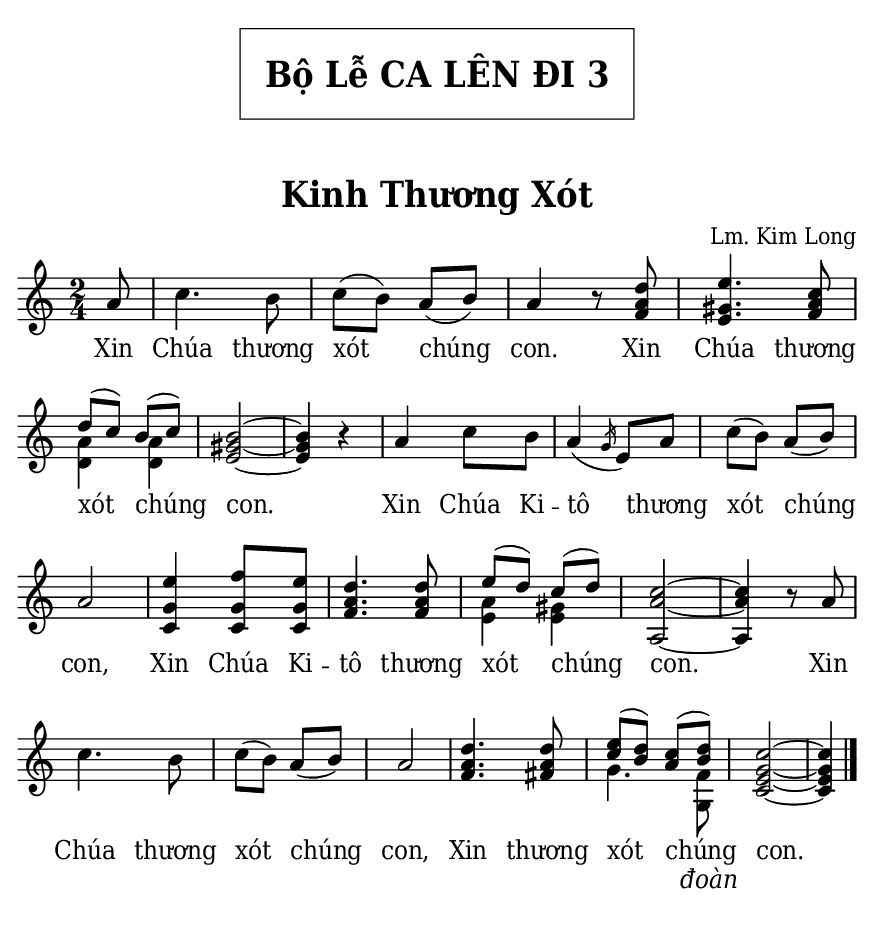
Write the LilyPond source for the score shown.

% Cài đặt chung\
\version "2.22.1"
\include "english.ly"

\header {
  title = \markup \fill-line {
    \center-column {
      \box \pad-markup #2 "Bộ Lễ CA LÊN ĐI 3"
      \null \null
    }
  }
  subtitle = \markup { \fontsize #3 \bold "Kinh Thương Xót" }
  composer = "Lm. Kim Long"
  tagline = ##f
}

% Nhạc phiên khúc
nhacPhienKhucSop = \relative c'' {
  \partial 8 a8 |
  c4. b8 |
  c (b) a (b) |
  a4 r8 <d a f> |
  <e gs, e>4. <c a f>8 |
  <<
    {
      \voiceOne
      d8 (c) b (c)
    }
    \new Voice = "splitpart" {
      \voiceTwo
      <a d,>4 <a d,>
    }
  >>
  \oneVoice
  <b gs e>2 ~ |
  <b gs e>4 r |
  a c8 b |
  a4 (\slashedGrace { g16 } e8)
  \once \override NoteColumn.X-offset = 1.5 <> a |
  c (b) a (b) |
  a2 |
  <e' g, c,>4 <f g, c,>8 <e g, c,> |
  <d a f>4. <d a f>8 |
  <<
    {
      \voiceOne
      e8 (d) c (d)
    }
    \new Voice = "splitpart" {
      \voiceTwo
      <a e>4 <gs e>
    }
  >>
  \oneVoice
  <c a a,>2 ~ |
  <c a a,>4 r8 a |
  c4. b8 |
  c (b) a (b) |
  a2 |
  <d a f>4. <d a fs>8 |
  <<
    {
      \voiceOne
      <e c>8 (<d b>) <c a> (<d b>)
    }
    \new Voice = "splitpart" {
      \voiceTwo
      g,4. <f g,>8
    }
  >>
  \oneVoice
  <c' g e c>2 ~ |
  <c g e c>4 \bar "|."
}

% Lời phiên khúc
loiPhienKhucSop = \lyrics {
  Xin Chúa thương xót chúng con.
  Xin Chúa thương xót chúng con.
  Xin Chúa Ki -- tô thương xót chúng con,
  Xin Chúa Ki -- tô thương xót chúng con.
  Xin Chúa thương xót chúng con,
  Xin thương xót
  <<
    { chúng }
    \new Lyrics {
	    \set associatedVoice = "beBas"
	    \override Lyrics.LyricText.font-shape = #'italic
	    \once \override LyricText.self-alignment-X = #LEFT
	    \tweak extra-offset #'(1.5 . 0) đoàn
	  }
  >>
  con.
}

% Dàn trang
\paper {
  #(set-paper-size "a5")
  top-margin = 3\mm
  bottom-margin = 3\mm
  left-margin = 3\mm
  right-margin = 3\mm
  indent = #0
  #(define fonts
	 (make-pango-font-tree "Deja Vu Serif Condensed"
	 		       "Deja Vu Serif Condensed"
			       "Deja Vu Serif Condensed"
			       (/ 20 20)))
  system-system-spacing = #'((basic-distance . 0.1) (padding . 3))
}

TongNhip = {
  \key c \major \time 2/4
  \set Timing.beamExceptions = #'()
  \set Timing.baseMoment = #(ly:make-moment 1/4)
}

\score {
  \new ChoirStaff <<
    \new Staff <<
      \new Voice = "beSop" {
        \clef treble \TongNhip \nhacPhienKhucSop
      }
      \new Lyrics \lyricsto beSop \loiPhienKhucSop
    >>
  >>
  \layout {
    \override Lyrics.LyricSpace.minimum-distance = #1.8
    \override LyricHyphen.minimum-distance = #2
    \override Score.BarNumber.break-visibility = ##(#f #f #f)
    \override Score.SpacingSpanner.uniform-stretching = ##t
  } 
}
